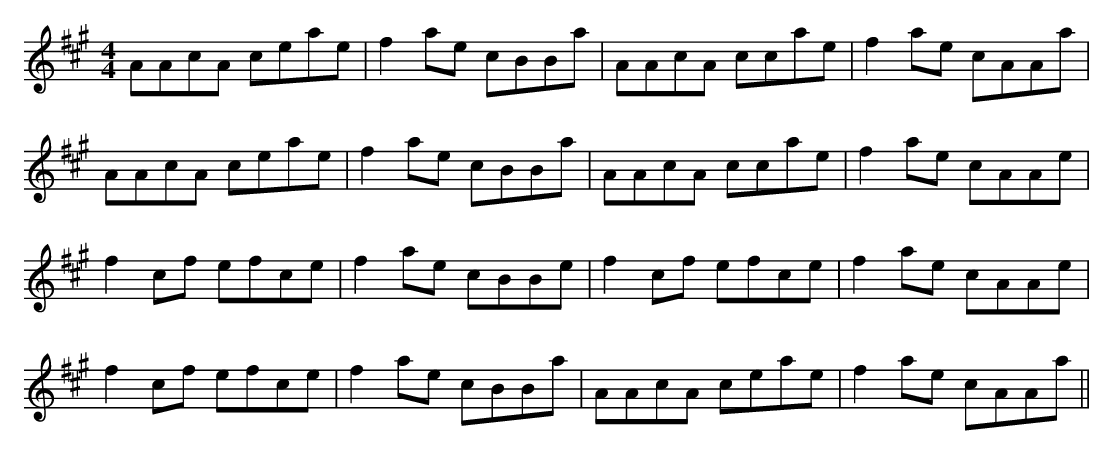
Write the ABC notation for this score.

X:1
M:4/4
K:A
AAcA ceae|f2 ae cBBa|AAcA ccae|f2 ae cAAa|
AAcA ceae|f2 ae cBBa|AAcA ccae|f2 ae cAAe|
f2 cf efce|f2 ae cBBe|f2 cf efce|f2 ae cAAe|
f2 cf efce|f2 ae cBBa|AAcA ceae|f2 ae cAAa||
